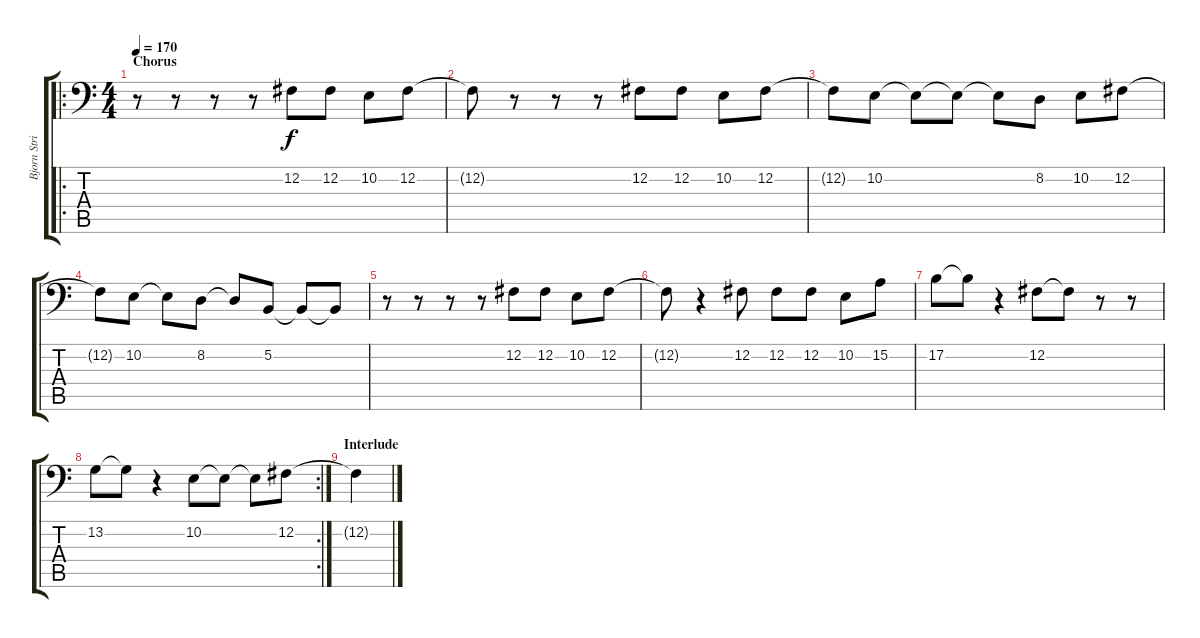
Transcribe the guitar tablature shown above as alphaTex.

\track ("Bjorn Strid" "Bjorn Stri") {instrument lead2sawtooth}
\staff {score tabs}
\tuning (B2 Gb2 D2 A1 E1 B0) {hide}
\ro
\ts (4 4)
\section ("" "Chorus")
\tempo 170
\clef f4
\ks c
r.8{dy f} r.8 r.8 r.8 12.2.8 12.2.8 10.2.8 12.2.8 |
12.2{t}.8 r.8 r.8 r.8 12.2.8 12.2.8 10.2.8 12.2.8 |
12.2{t}.8 10.2.8 10.2{t}.8 10.2{t}.8 10.2{t}.8 8.2.8 10.2.8 12.2.8 |
12.2{t}.8 10.2.8 10.2{t}.8 8.2.8 8.2{t}.8 5.2.8 5.2{t}.8 5.2{t}.8 |
r.8 r.8 r.8 r.8 12.2.8 12.2.8 10.2.8 12.2.8 |
12.2{t}.8 r.4 12.2.8 12.2.8 12.2.8 10.2.8 15.2.8 |
17.2.8 17.2{t}.8 r.4 12.2.8 12.2{t}.8 r.8 r.8 |
\rc 2
13.2.8 13.2{t}.8 r.4 10.2.8 10.2{t}.8 10.2{t}.8 12.2.8 |
\section ("" "Interlude")
12.2{t}.4
